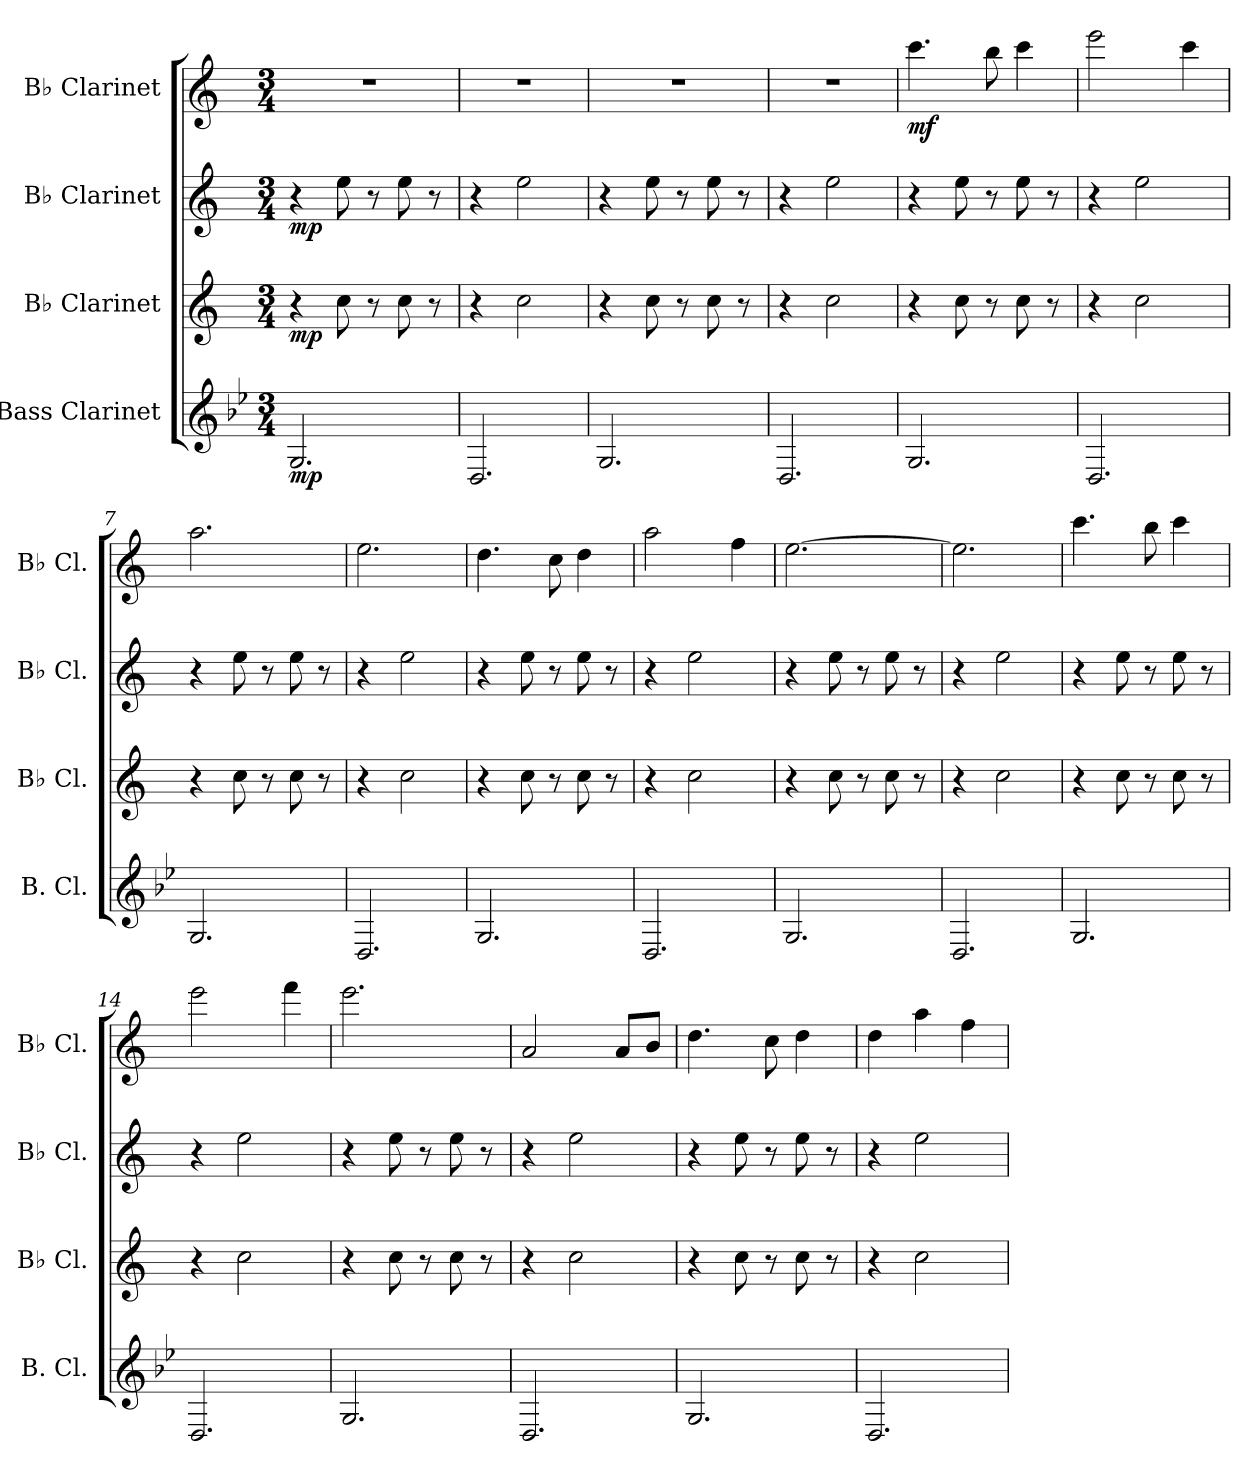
**kern	**dynam	**kern	**dynam	**kern	**dynam	**kern	**dynam
*part4	*part4	*part3	*part3	*part2	*part2	*part1	*part1
*staff4	*staff4	*staff3	*staff3	*staff2	*staff2	*staff1	*staff1
*I"Bass Clarinet	*	*I"B♭ Clarinet	*	*I"B♭ Clarinet	*	*I"B♭ Clarinet	*
*I'B. Cl.	*	*I'B♭ Cl.	*	*I'B♭ Cl.	*	*I'B♭ Cl.	*
*clefG2	*	*clefG2	*	*clefG2	*	*clefG2	*
*ITrd8c14	*	*ITrd1c2	*	*ITrd1c2	*	*ITrd1c2	*
*k[b-e-]	*	*k[b-e-]	*	*k[b-e-]	*	*k[b-e-]	*
*M3/4	*	*M3/4	*	*M3/4	*	*M3/4	*
=1	=1	=1	=1	=1	=1	=1	=1
!	!LO:DY:b	!	!LO:DY:b	!	!LO:DY:b	!	!
2.GG/	mp	4r	mp	4r	mp	2.r	.
.	.	8b-\	.	8dd\	.	.	.
.	.	8r	.	8r	.	.	.
.	.	8b-\	.	8dd\	.	.	.
.	.	8r	.	8r	.	.	.
=2	=2	=2	=2	=2	=2	=2	=2
2.DD/	.	4r	.	4r	.	2.r	.
.	.	2b-\	.	2dd\	.	.	.
=3	=3	=3	=3	=3	=3	=3	=3
2.GG/	.	4r	.	4r	.	2.r	.
.	.	8b-\	.	8dd\	.	.	.
.	.	8r	.	8r	.	.	.
.	.	8b-\	.	8dd\	.	.	.
.	.	8r	.	8r	.	.	.
=4	=4	=4	=4	=4	=4	=4	=4
2.DD/	.	4r	.	4r	.	2.r	.
.	.	2b-\	.	2dd\	.	.	.
=5	=5	=5	=5	=5	=5	=5	=5
!	!	!	!	!	!	!	!LO:DY:b
2.GG/	.	4r	.	4r	.	4.bb-\	mf
.	.	8b-\	.	8dd\	.	.	.
.	.	8r	.	8r	.	8aa\	.
.	.	8b-\	.	8dd\	.	4bb-\	.
.	.	8r	.	8r	.	.	.
=6	=6	=6	=6	=6	=6	=6	=6
2.DD/	.	4r	.	4r	.	2ddd\	.
.	.	2b-\	.	2dd\	.	.	.
.	.	.	.	.	.	4bb-\	.
=7	=7	=7	=7	=7	=7	=7	=7
2.GG/	.	4r	.	4r	.	2.gg\	.
.	.	8b-\	.	8dd\	.	.	.
.	.	8r	.	8r	.	.	.
.	.	8b-\	.	8dd\	.	.	.
.	.	8r	.	8r	.	.	.
=8	=8	=8	=8	=8	=8	=8	=8
2.DD/	.	4r	.	4r	.	2.dd\	.
.	.	2b-\	.	2dd\	.	.	.
=9	=9	=9	=9	=9	=9	=9	=9
2.GG/	.	4r	.	4r	.	4.cc\	.
.	.	8b-\	.	8dd\	.	.	.
.	.	8r	.	8r	.	8b-\	.
.	.	8b-\	.	8dd\	.	4cc\	.
.	.	8r	.	8r	.	.	.
!!LO:LB:g=z
=10	=10	=10	=10	=10	=10	=10	=10
2.DD/	.	4r	.	4r	.	2gg\	.
.	.	2b-\	.	2dd\	.	.	.
.	.	.	.	.	.	4ee-\	.
=11	=11	=11	=11	=11	=11	=11	=11
2.GG/	.	4r	.	4r	.	[2.dd\	.
.	.	8b-\	.	8dd\	.	.	.
.	.	8r	.	8r	.	.	.
.	.	8b-\	.	8dd\	.	.	.
.	.	8r	.	8r	.	.	.
=12	=12	=12	=12	=12	=12	=12	=12
2.DD/	.	4r	.	4r	.	2.dd\]	.
.	.	2b-\	.	2dd\	.	.	.
=13	=13	=13	=13	=13	=13	=13	=13
2.GG/	.	4r	.	4r	.	4.bb-\	.
.	.	8b-\	.	8dd\	.	.	.
.	.	8r	.	8r	.	8aa\	.
.	.	8b-\	.	8dd\	.	4bb-\	.
.	.	8r	.	8r	.	.	.
=14	=14	=14	=14	=14	=14	=14	=14
2.DD/	.	4r	.	4r	.	2ddd\	.
.	.	2b-\	.	2dd\	.	.	.
.	.	.	.	.	.	4eee-\	.
=15	=15	=15	=15	=15	=15	=15	=15
2.GG/	.	4r	.	4r	.	2.ddd\	.
.	.	8b-\	.	8dd\	.	.	.
.	.	8r	.	8r	.	.	.
.	.	8b-\	.	8dd\	.	.	.
.	.	8r	.	8r	.	.	.
=16	=16	=16	=16	=16	=16	=16	=16
2.DD/	.	4r	.	4r	.	2g/	.
.	.	2b-\	.	2dd\	.	.	.
.	.	.	.	.	.	8g/L	.
.	.	.	.	.	.	8a/J	.
=17	=17	=17	=17	=17	=17	=17	=17
2.GG/	.	4r	.	4r	.	4.cc\	.
.	.	8b-\	.	8dd\	.	.	.
.	.	8r	.	8r	.	8b-\	.
.	.	8b-\	.	8dd\	.	4cc\	.
.	.	8r	.	8r	.	.	.
=18	=18	=18	=18	=18	=18	=18	=18
2.DD/	.	4r	.	4r	.	4cc\	.
.	.	2b-\	.	2dd\	.	4gg\	.
.	.	.	.	.	.	4ee-\	.
=	=	=	=	=	=	=	=
*-	*-	*-	*-	*-	*-	*-	*-
